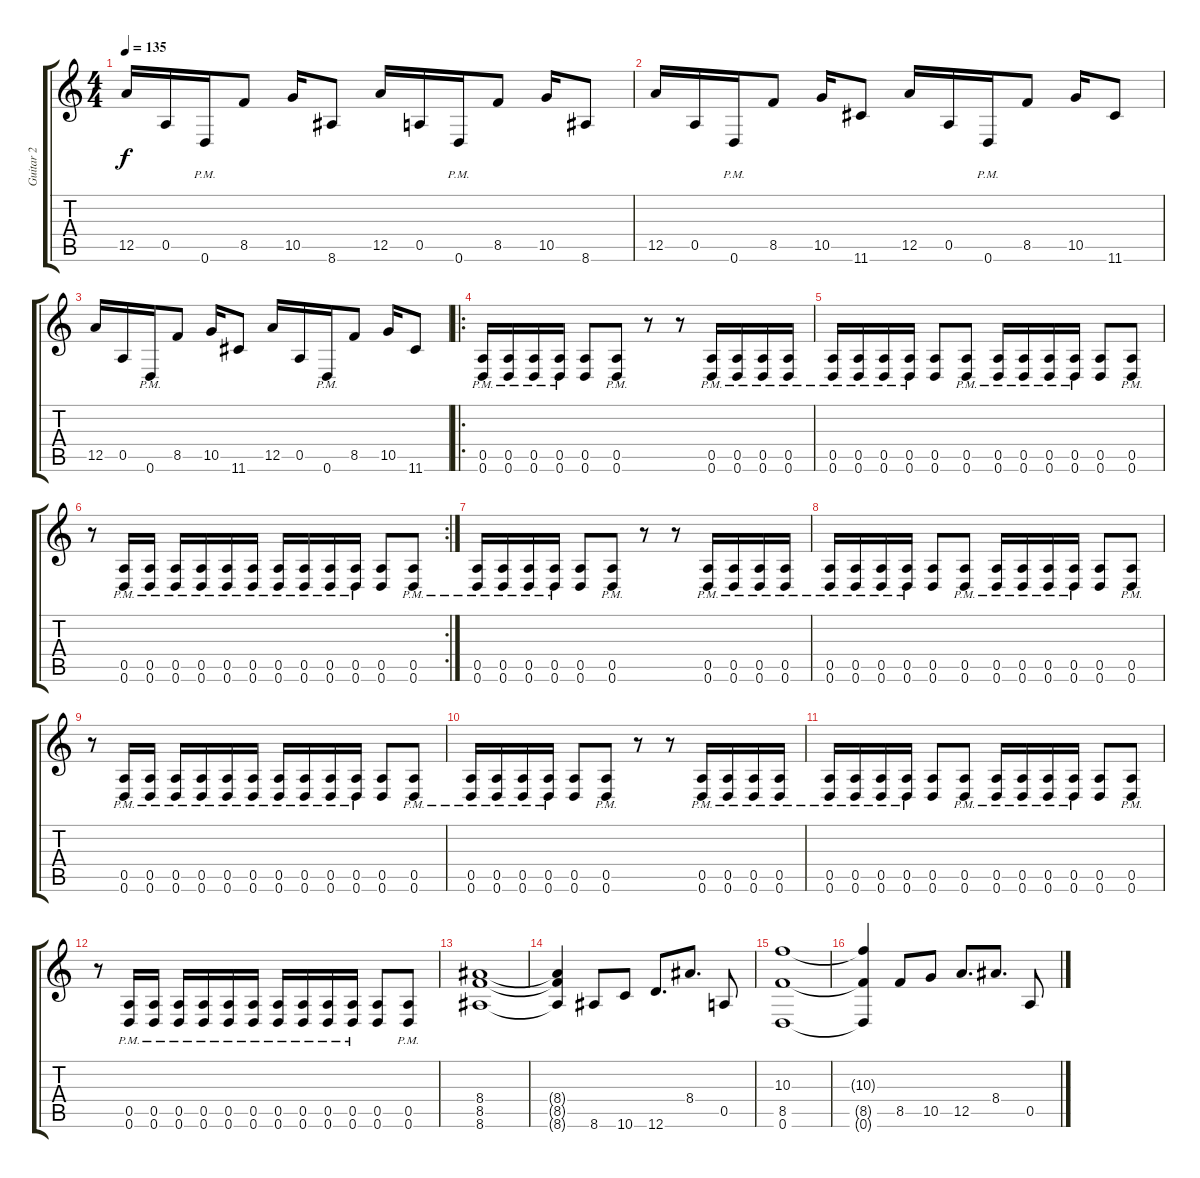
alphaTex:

\track ("Guitar 2" "Guitar 2") {instrument distortionguitar}
\staff {score tabs}
\tuning (E4 B3 G3 D3 A2 D2) {hide}
\ts (4 4)
\tempo 135
\clef g2
\ks c
12.5.16{dy f} 0.5.16 0.6{pm}.16 8.5.8 10.5.16 8.6.8 12.5.16 0.5.16 0.6{pm}.16 8.5.8 10.5.16 8.6.8 |
12.5.16 0.5.16 0.6{pm}.16 8.5.8 10.5.16 11.6.8 12.5.16 0.5.16 0.6{pm}.16 8.5.8 10.5.16 11.6.8 |
12.5.16 0.5.16 0.6{pm}.16 8.5.8 10.5.16 11.6.8 12.5.16 0.5.16 0.6{pm}.16 8.5.8 10.5.16 11.6.8 |
\ro
(0.5{pm} 0.6{pm}).16 (0.5{pm} 0.6{pm}).16 (0.5{pm} 0.6{pm}).16 (0.5{pm} 0.6{pm}).16 (0.5 0.6).8 (0.5{pm} 0.6{pm}).8 r.8 r.8 (0.5{pm} 0.6{pm}).16 (0.5{pm} 0.6{pm}).16 (0.5{pm} 0.6{pm}).16 (0.5{pm} 0.6{pm}).16 |
(0.5{pm} 0.6{pm}).16 (0.5{pm} 0.6{pm}).16 (0.5{pm} 0.6{pm}).16 (0.5{pm} 0.6{pm}).16 (0.5 0.6).8 (0.5{pm} 0.6{pm}).8 (0.5{pm} 0.6{pm}).16 (0.5{pm} 0.6{pm}).16 (0.5{pm} 0.6{pm}).16 (0.5{pm} 0.6{pm}).16 (0.5 0.6).8 (0.5{pm} 0.6{pm}).8 |
\rc 2
r.8 (0.5{pm} 0.6{pm}).16 (0.5{pm} 0.6{pm}).16 (0.5{pm} 0.6{pm}).16 (0.5{pm} 0.6{pm}).16 (0.5{pm} 0.6{pm}).16 (0.5{pm} 0.6{pm}).16 (0.5{pm} 0.6{pm}).16 (0.5{pm} 0.6{pm}).16 (0.5{pm} 0.6{pm}).16 (0.5{pm} 0.6{pm}).16 (0.5 0.6).8 (0.5{pm} 0.6{pm}).8 |
(0.5{pm} 0.6{pm}).16 (0.5{pm} 0.6{pm}).16 (0.5{pm} 0.6{pm}).16 (0.5{pm} 0.6{pm}).16 (0.5 0.6).8 (0.5{pm} 0.6{pm}).8 r.8 r.8 (0.5{pm} 0.6{pm}).16 (0.5{pm} 0.6{pm}).16 (0.5{pm} 0.6{pm}).16 (0.5{pm} 0.6{pm}).16 |
(0.5{pm} 0.6{pm}).16 (0.5{pm} 0.6{pm}).16 (0.5{pm} 0.6{pm}).16 (0.5{pm} 0.6{pm}).16 (0.5 0.6).8 (0.5{pm} 0.6{pm}).8 (0.5{pm} 0.6{pm}).16 (0.5{pm} 0.6{pm}).16 (0.5{pm} 0.6{pm}).16 (0.5{pm} 0.6{pm}).16 (0.5 0.6).8 (0.5{pm} 0.6{pm}).8 |
r.8 (0.5{pm} 0.6{pm}).16 (0.5{pm} 0.6{pm}).16 (0.5{pm} 0.6{pm}).16 (0.5{pm} 0.6{pm}).16 (0.5{pm} 0.6{pm}).16 (0.5{pm} 0.6{pm}).16 (0.5{pm} 0.6{pm}).16 (0.5{pm} 0.6{pm}).16 (0.5{pm} 0.6{pm}).16 (0.5{pm} 0.6{pm}).16 (0.5 0.6).8 (0.5{pm} 0.6{pm}).8 |
(0.5{pm} 0.6{pm}).16 (0.5{pm} 0.6{pm}).16 (0.5{pm} 0.6{pm}).16 (0.5{pm} 0.6{pm}).16 (0.5 0.6).8 (0.5{pm} 0.6{pm}).8 r.8 r.8 (0.5{pm} 0.6{pm}).16 (0.5{pm} 0.6{pm}).16 (0.5{pm} 0.6{pm}).16 (0.5{pm} 0.6{pm}).16 |
(0.5{pm} 0.6{pm}).16 (0.5{pm} 0.6{pm}).16 (0.5{pm} 0.6{pm}).16 (0.5{pm} 0.6{pm}).16 (0.5 0.6).8 (0.5{pm} 0.6{pm}).8 (0.5{pm} 0.6{pm}).16 (0.5{pm} 0.6{pm}).16 (0.5{pm} 0.6{pm}).16 (0.5{pm} 0.6{pm}).16 (0.5 0.6).8 (0.5{pm} 0.6{pm}).8 |
r.8 (0.5{pm} 0.6{pm}).16 (0.5{pm} 0.6{pm}).16 (0.5{pm} 0.6{pm}).16 (0.5{pm} 0.6{pm}).16 (0.5{pm} 0.6{pm}).16 (0.5{pm} 0.6{pm}).16 (0.5{pm} 0.6{pm}).16 (0.5{pm} 0.6{pm}).16 (0.5{pm} 0.6{pm}).16 (0.5{pm} 0.6{pm}).16 (0.5 0.6).8 (0.5{pm} 0.6{pm}).8 |
(8.4 8.5 8.6).1 |
(8.4{t} 8.5{t} 8.6{t}).4 8.6.8 10.6.8 12.6.8{d} 8.4.8{d} 0.5.8 |
(10.3 8.5 0.6).1 |
(10.3{t} 8.5{t} 0.6{t}).4 8.5.8 10.5.8 12.5.8{d} 8.4.8{d} 0.5.8
